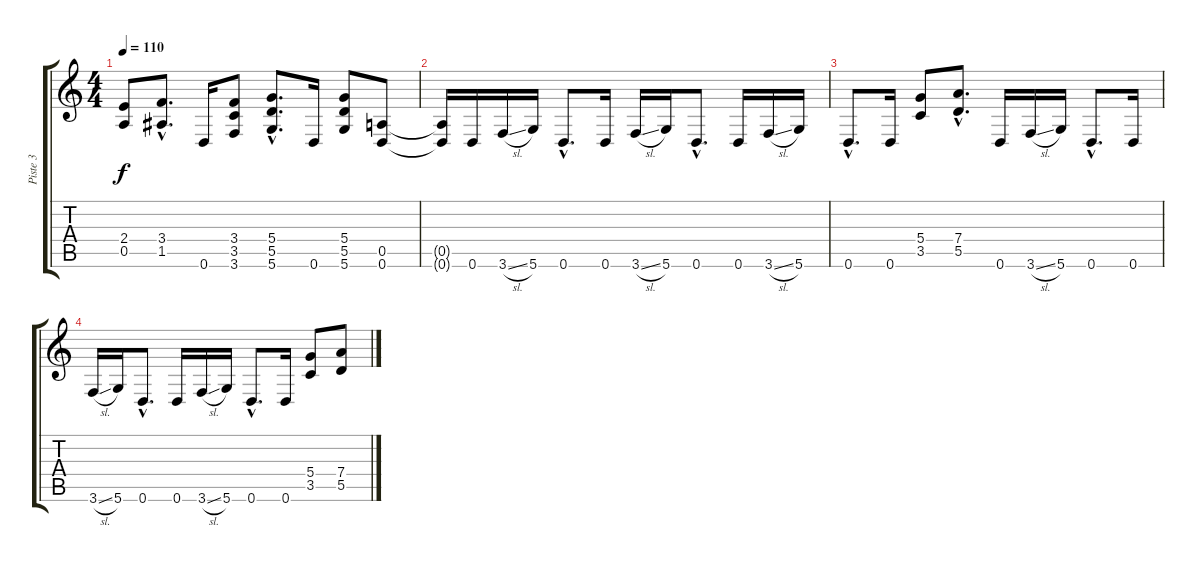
\track ("Piste 3" "Piste 3") {instrument distortionguitar}
\staff {score tabs}
\tuning (E4 B3 G3 D3 A2 D2) {hide}
\ts (4 4)
\tempo 110
\clef g2
\ks c
(2.4 0.5).8{dy f} (3.4{hac} 1.5{hac}).8{d} 0.6.16 (3.4 3.5 3.6).8 (5.4{hac} 5.5{hac} 5.6{hac}).8{d} 0.6.16 (5.4 5.5 5.6).8 (0.5 0.6).8 |
(0.5{t} 0.6{t}).16 0.6.16{volume 12} 3.6{sl}.16{volume 12} 5.6.16{volume 12} 0.6{hac}.8{d volume 11} 0.6.16{volume 11} 3.6{sl}.16{volume 11} 5.6.16{volume 10} 0.6{hac}.8{d volume 10} 0.6.16{volume 10} 3.6{sl}.16{volume 9} 5.6.16{volume 9} |
0.6{hac}.8{d volume 8} 0.6.16{volume 8} (5.4 3.5).8{volume 8} (7.4{hac} 5.5{hac}).8{d volume 7} 0.6.16{volume 7} 3.6{sl}.16{volume 7} 5.6.16{volume 7} 0.6{hac}.8{d} 0.6.16 |
3.6{sl}.16 5.6.16 0.6{hac}.8{d} 0.6.16 3.6{sl}.16 5.6.16 0.6{hac}.8{d} 0.6.16 (5.4 3.5).8 (7.4 5.5).8
